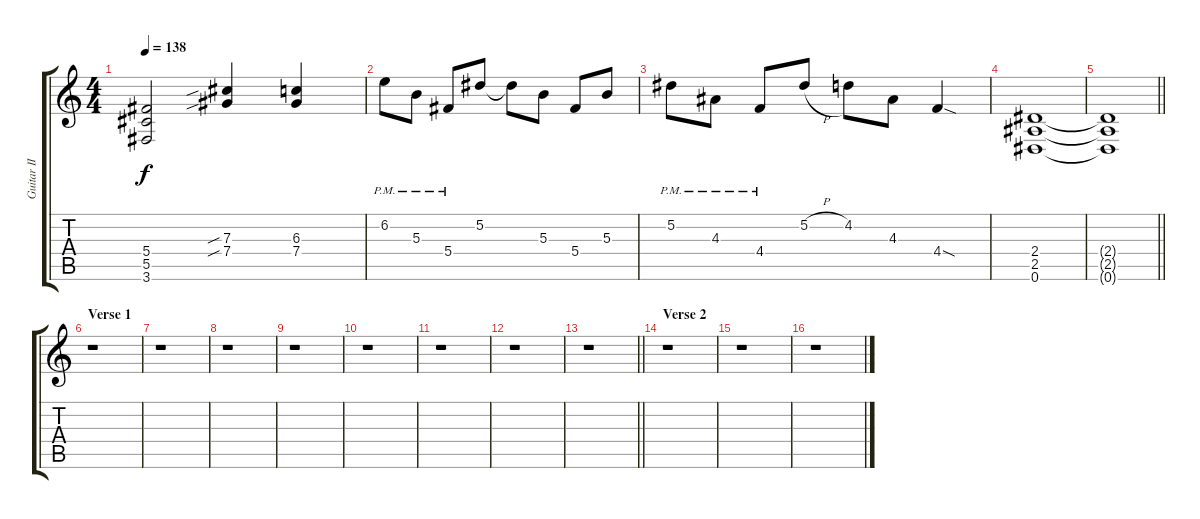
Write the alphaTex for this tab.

\track ("Guitar II" "Guitar II") {instrument distortionguitar}
\staff {score tabs}
\tuning (Eb4 Bb3 Gb3 Db3 Ab2 Eb2) {hide}
\ts (4 4)
\tempo 138
\clef g2
\ks c
(5.4 5.5 3.6).2{dy f} (7.3{sib} 7.4{sib}).4 (6.3 7.4).4 |
6.2{pm}.8 5.3{pm}.8 5.4{pm}.8 5.2.8 5.2{t}.8 5.3.8 5.4.8 5.3.8 |
5.2{pm}.8 4.3{pm}.8 4.4{pm}.8 5.2{h}.8 4.2.8 4.3.8 4.4{sod}.4 |
(2.4 2.5 0.6).1 |
\barLineRight lightlight
(2.4{t} 2.5{t} 0.6{t}).1 |
\section ("" "Verse 1")
r.1 |
r.1 |
r.1 |
r.1 |
r.1 |
r.1 |
r.1 |
\barLineRight lightlight
r.1 |
\section ("" "Verse 2")
r.1 |
r.1 |
r.1
